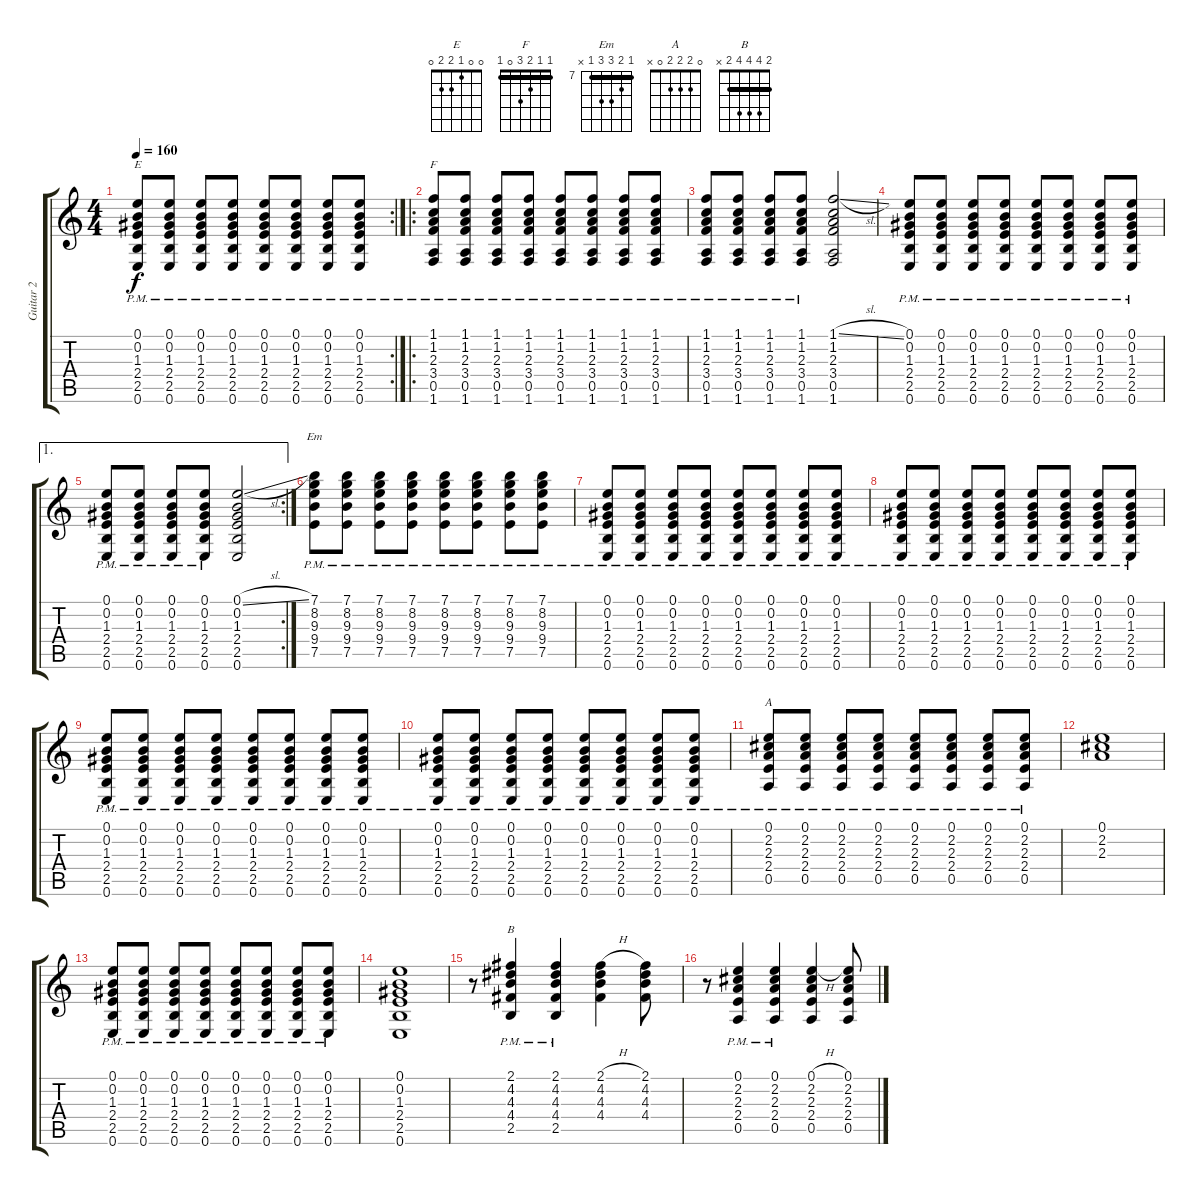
\track ("Guitar 2" "Guitar 2") {instrument overdrivenguitar}
\staff {score tabs}
\tuning (E4 B3 G3 D3 A2 E2) {hide}
\chord ("E" 0 0 1 2 2 0)
\chord ("F" 1 1 2 3 0 1) {barre 1}
\chord ("Em" 7 8 9 9 7 x) {firstfret 7 barre 7}
\chord ("A" 0 2 2 2 0 x)
\chord ("B" 2 4 4 4 2 x) {barre 2}
\rc 2
\ts (4 4)
\tempo 160
\clef g2
\ks c
(0.1{pm} 0.2{pm} 1.3{pm} 2.4{pm} 2.5{pm} 0.6{pm}).8{ch "E" dy f} (0.1{pm} 0.2{pm} 1.3{pm} 2.4{pm} 2.5{pm} 0.6{pm}).8 (0.1{pm} 0.2{pm} 1.3{pm} 2.4{pm} 2.5{pm} 0.6{pm}).8 (0.1{pm} 0.2{pm} 1.3{pm} 2.4{pm} 2.5{pm} 0.6{pm}).8 (0.1{pm} 0.2{pm} 1.3{pm} 2.4{pm} 2.5{pm} 0.6{pm}).8 (0.1{pm} 0.2{pm} 1.3{pm} 2.4{pm} 2.5{pm} 0.6{pm}).8 (0.1{pm} 0.2{pm} 1.3{pm} 2.4{pm} 2.5{pm} 0.6{pm}).8 (0.1{pm} 0.2{pm} 1.3{pm} 2.4{pm} 2.5{pm} 0.6{pm}).8 |
\ro
(1.1{pm} 1.2{pm} 2.3{pm} 3.4{pm} 0.5{pm} 1.6{pm}).8{ch "F"} (1.1{pm} 1.2{pm} 2.3{pm} 3.4{pm} 0.5{pm} 1.6{pm}).8 (1.1{pm} 1.2{pm} 2.3{pm} 3.4{pm} 0.5{pm} 1.6{pm}).8 (1.1{pm} 1.2{pm} 2.3{pm} 3.4{pm} 0.5{pm} 1.6{pm}).8 (1.1{pm} 1.2{pm} 2.3{pm} 3.4{pm} 0.5{pm} 1.6{pm}).8 (1.1{pm} 1.2{pm} 2.3{pm} 3.4{pm} 0.5{pm} 1.6{pm}).8 (1.1{pm} 1.2{pm} 2.3{pm} 3.4{pm} 0.5{pm} 1.6{pm}).8 (1.1{pm} 1.2{pm} 2.3{pm} 3.4{pm} 0.5{pm} 1.6{pm}).8 |
(1.1{pm} 1.2{pm} 2.3{pm} 3.4{pm} 0.5{pm} 1.6{pm}).8 (1.1{pm} 1.2{pm} 2.3{pm} 3.4{pm} 0.5{pm} 1.6{pm}).8 (1.1{pm} 1.2{pm} 2.3{pm} 3.4{pm} 0.5{pm} 1.6{pm}).8 (1.1{pm} 1.2{pm} 2.3{pm} 3.4{pm} 0.5{pm} 1.6{pm}).8 (1.1{sl} 1.2 2.3 3.4 0.5 1.6).2 |
(0.1{pm} 0.2{pm} 1.3{pm} 2.4{pm} 2.5{pm} 0.6{pm}).8 (0.1{pm} 0.2{pm} 1.3{pm} 2.4{pm} 2.5{pm} 0.6{pm}).8 (0.1{pm} 0.2{pm} 1.3{pm} 2.4{pm} 2.5{pm} 0.6{pm}).8 (0.1{pm} 0.2{pm} 1.3{pm} 2.4{pm} 2.5{pm} 0.6{pm}).8 (0.1{pm} 0.2{pm} 1.3{pm} 2.4{pm} 2.5{pm} 0.6{pm}).8 (0.1{pm} 0.2{pm} 1.3{pm} 2.4{pm} 2.5{pm} 0.6{pm}).8 (0.1{pm} 0.2{pm} 1.3{pm} 2.4{pm} 2.5{pm} 0.6{pm}).8 (0.1{pm} 0.2{pm} 1.3{pm} 2.4{pm} 2.5{pm} 0.6{pm}).8 |
\ae 1
\rc 2
(0.1{pm} 0.2{pm} 1.3{pm} 2.4{pm} 2.5{pm} 0.6{pm}).8 (0.1{pm} 0.2{pm} 1.3{pm} 2.4{pm} 2.5{pm} 0.6{pm}).8 (0.1{pm} 0.2{pm} 1.3{pm} 2.4{pm} 2.5{pm} 0.6{pm}).8 (0.1{pm} 0.2{pm} 1.3{pm} 2.4{pm} 2.5{pm} 0.6{pm}).8 (0.1{sl} 0.2 1.3 2.4 2.5 0.6).2 |
(7.1{pm} 8.2{pm} 9.3{pm} 9.4{pm} 7.5{pm}).8{ch "Em"} (7.1{pm} 8.2{pm} 9.3{pm} 9.4{pm} 7.5{pm}).8 (7.1{pm} 8.2{pm} 9.3{pm} 9.4{pm} 7.5{pm}).8 (7.1{pm} 8.2{pm} 9.3{pm} 9.4{pm} 7.5{pm}).8 (7.1{pm} 8.2{pm} 9.3{pm} 9.4{pm} 7.5{pm}).8 (7.1{pm} 8.2{pm} 9.3{pm} 9.4{pm} 7.5{pm}).8 (7.1{pm} 8.2{pm} 9.3{pm} 9.4{pm} 7.5{pm}).8 (7.1{pm} 8.2{pm} 9.3{pm} 9.4{pm} 7.5{pm}).8 |
(0.1{pm} 0.2{pm} 1.3{pm} 2.4{pm} 2.5{pm} 0.6{pm}).8 (0.1{pm} 0.2{pm} 1.3{pm} 2.4{pm} 2.5{pm} 0.6{pm}).8 (0.1{pm} 0.2{pm} 1.3{pm} 2.4{pm} 2.5{pm} 0.6{pm}).8 (0.1{pm} 0.2{pm} 1.3{pm} 2.4{pm} 2.5{pm} 0.6{pm}).8 (0.1{pm} 0.2{pm} 1.3{pm} 2.4{pm} 2.5{pm} 0.6{pm}).8 (0.1{pm} 0.2{pm} 1.3{pm} 2.4{pm} 2.5{pm} 0.6{pm}).8 (0.1{pm} 0.2{pm} 1.3{pm} 2.4{pm} 2.5{pm} 0.6{pm}).8 (0.1{pm} 0.2{pm} 1.3{pm} 2.4{pm} 2.5{pm} 0.6{pm}).8 |
(0.1{pm} 0.2{pm} 1.3{pm} 2.4{pm} 2.5{pm} 0.6{pm}).8 (0.1{pm} 0.2{pm} 1.3{pm} 2.4{pm} 2.5{pm} 0.6{pm}).8 (0.1{pm} 0.2{pm} 1.3{pm} 2.4{pm} 2.5{pm} 0.6{pm}).8 (0.1{pm} 0.2{pm} 1.3{pm} 2.4{pm} 2.5{pm} 0.6{pm}).8 (0.1{pm} 0.2{pm} 1.3{pm} 2.4{pm} 2.5{pm} 0.6{pm}).8 (0.1{pm} 0.2{pm} 1.3{pm} 2.4{pm} 2.5{pm} 0.6{pm}).8 (0.1{pm} 0.2{pm} 1.3{pm} 2.4{pm} 2.5{pm} 0.6{pm}).8 (0.1{pm} 0.2{pm} 1.3{pm} 2.4{pm} 2.5{pm} 0.6{pm}).8 |
(0.1{pm} 0.2{pm} 1.3{pm} 2.4{pm} 2.5{pm} 0.6{pm}).8 (0.1{pm} 0.2{pm} 1.3{pm} 2.4{pm} 2.5{pm} 0.6{pm}).8 (0.1{pm} 0.2{pm} 1.3{pm} 2.4{pm} 2.5{pm} 0.6{pm}).8 (0.1{pm} 0.2{pm} 1.3{pm} 2.4{pm} 2.5{pm} 0.6{pm}).8 (0.1{pm} 0.2{pm} 1.3{pm} 2.4{pm} 2.5{pm} 0.6{pm}).8 (0.1{pm} 0.2{pm} 1.3{pm} 2.4{pm} 2.5{pm} 0.6{pm}).8 (0.1{pm} 0.2{pm} 1.3{pm} 2.4{pm} 2.5{pm} 0.6{pm}).8 (0.1{pm} 0.2{pm} 1.3{pm} 2.4{pm} 2.5{pm} 0.6{pm}).8 |
(0.1{pm} 0.2{pm} 1.3{pm} 2.4{pm} 2.5{pm} 0.6{pm}).8 (0.1{pm} 0.2{pm} 1.3{pm} 2.4{pm} 2.5{pm} 0.6{pm}).8 (0.1{pm} 0.2{pm} 1.3{pm} 2.4{pm} 2.5{pm} 0.6{pm}).8 (0.1{pm} 0.2{pm} 1.3{pm} 2.4{pm} 2.5{pm} 0.6{pm}).8 (0.1{pm} 0.2{pm} 1.3{pm} 2.4{pm} 2.5{pm} 0.6{pm}).8 (0.1{pm} 0.2{pm} 1.3{pm} 2.4{pm} 2.5{pm} 0.6{pm}).8 (0.1{pm} 0.2{pm} 1.3{pm} 2.4{pm} 2.5{pm} 0.6{pm}).8 (0.1{pm} 0.2{pm} 1.3{pm} 2.4{pm} 2.5{pm} 0.6{pm}).8 |
(0.1{pm} 2.2{pm} 2.3{pm} 2.4{pm} 0.5{pm}).8{ch "A"} (0.1{pm} 2.2{pm} 2.3{pm} 2.4{pm} 0.5{pm}).8 (0.1{pm} 2.2{pm} 2.3{pm} 2.4{pm} 0.5{pm}).8 (0.1{pm} 2.2{pm} 2.3{pm} 2.4{pm} 0.5{pm}).8 (0.1{pm} 2.2{pm} 2.3{pm} 2.4{pm} 0.5{pm}).8 (0.1{pm} 2.2{pm} 2.3{pm} 2.4{pm} 0.5{pm}).8 (0.1{pm} 2.2{pm} 2.3{pm} 2.4{pm} 0.5{pm}).8 (0.1{pm} 2.2{pm} 2.3{pm} 2.4{pm} 0.5{pm}).8 |
(0.1 2.2 2.3).1 |
(0.1{pm} 0.2{pm} 1.3{pm} 2.4{pm} 2.5{pm} 0.6{pm}).8 (0.1{pm} 0.2{pm} 1.3{pm} 2.4{pm} 2.5{pm} 0.6{pm}).8 (0.1{pm} 0.2{pm} 1.3{pm} 2.4{pm} 2.5{pm} 0.6{pm}).8 (0.1{pm} 0.2{pm} 1.3{pm} 2.4{pm} 2.5{pm} 0.6{pm}).8 (0.1{pm} 0.2{pm} 1.3{pm} 2.4{pm} 2.5{pm} 0.6{pm}).8 (0.1{pm} 0.2{pm} 1.3{pm} 2.4{pm} 2.5{pm} 0.6{pm}).8 (0.1{pm} 0.2{pm} 1.3{pm} 2.4{pm} 2.5{pm} 0.6{pm}).8 (0.1{pm} 0.2{pm} 1.3{pm} 2.4{pm} 2.5{pm} 0.6{pm}).8 |
(0.1 0.2 1.3 2.4 2.5 0.6).1 |
r.8 (2.1{pm} 4.2{pm} 4.3{pm} 4.4{pm} 2.5{pm}).4{ch "B"} (2.1{pm} 4.2{pm} 4.3{pm} 4.4{pm} 2.5{pm}).4 (2.1{h} 4.2 4.3 4.4).4 (2.1 4.2 4.3 4.4).8 |
r.8 (0.1{pm} 2.2{pm} 2.3{pm} 2.4{pm} 0.5{pm}).4 (0.1{pm} 2.2{pm} 2.3{pm} 2.4{pm} 0.5{pm}).4 (0.1{h} 2.2 2.3 2.4 0.5).4 (0.1 2.2 2.3 2.4 0.5).8
